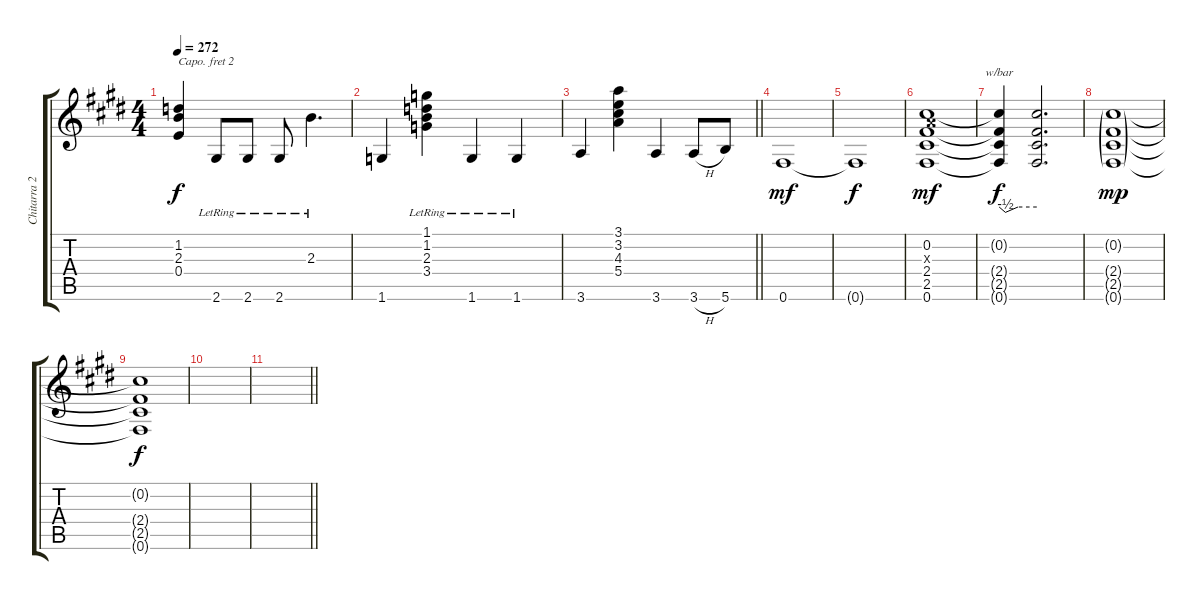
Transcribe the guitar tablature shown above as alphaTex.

\track ("Chitarra 2" "Chitarra 2") {instrument acousticguitarsteel}
\staff {score tabs}
\capo 2
\tuning (E4 B3 G3 D3 A2 E2) {hide}
\ts (4 4)
\tempo 272
\clef g2
\ks e
(1.2{t} 2.3{t} 0.4{t}).4{dy f} 2.6{lr}.8 2.6{lr}.8 2.6{lr}.8 2.3{lr}.4{d} |
1.6.4 (1.1{lr} 1.2{lr} 2.3{lr} 3.4{lr}).4 1.6{lr}.4 1.6{lr}.4 |
\barLineRight lightlight
3.6.4 (3.1 3.2 4.3 5.4).4 3.6.4 3.6{h}.8 5.6.8 |
0.6.1{dy mf} |
0.6{t}.1{dy f} |
(0.2 0.3{x} 2.4 2.5 0.6).1{dy mf} |
(0.2{t} 2.4{t} 2.5{t} 0.6{t}).4{tbe (custom default 0 0 10 -2 30 0 60 0) dy f} (0.2{t} 2.4{t} 2.5{t} 0.6{t}).2{d} |
(0.2{g} 2.4{g} 2.5{g} 0.6{g}).1{dy mp} |
(0.2{t} 2.4{t} 2.5{t} 0.6{t}).1{dy f} |
|
\barLineRight lightlight
